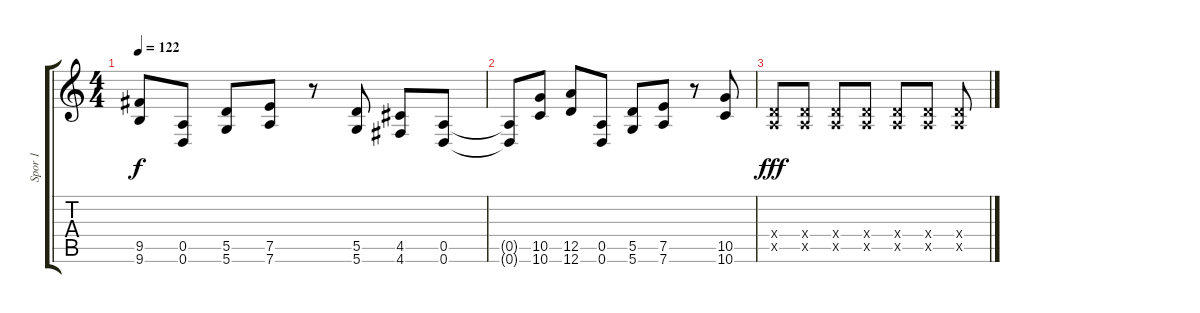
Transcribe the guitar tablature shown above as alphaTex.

\track ("Spor 1" "Spor 1") {instrument distortionguitar}
\staff {score tabs}
\tuning (E4 B3 G3 D3 A2 D2) {hide}
\ts (4 4)
\tempo 122
\clef g2
\ks c
(9.5 9.6).8{dy f} (0.5 0.6).8 (5.5 5.6).8 (7.5 7.6).8 r.8 (5.5 5.6).8 (4.5 4.6).8 (0.5 0.6).8 |
(0.5{t} 0.6{t}).8 (10.5 10.6).8 (12.5 12.6).8 (0.5 0.6).8 (5.5 5.6).8 (7.5 7.6).8 r.8 (10.5 10.6).8 |
(0.4{x} 0.5{x}).8{dy fff} (0.4{x} 0.5{x}).8 (0.4{x} 0.5{x}).8 (0.4{x} 0.5{x}).8 (0.4{x} 0.5{x}).8 (0.4{x} 0.5{x}).8 (0.4{x} 0.5{x}).8
